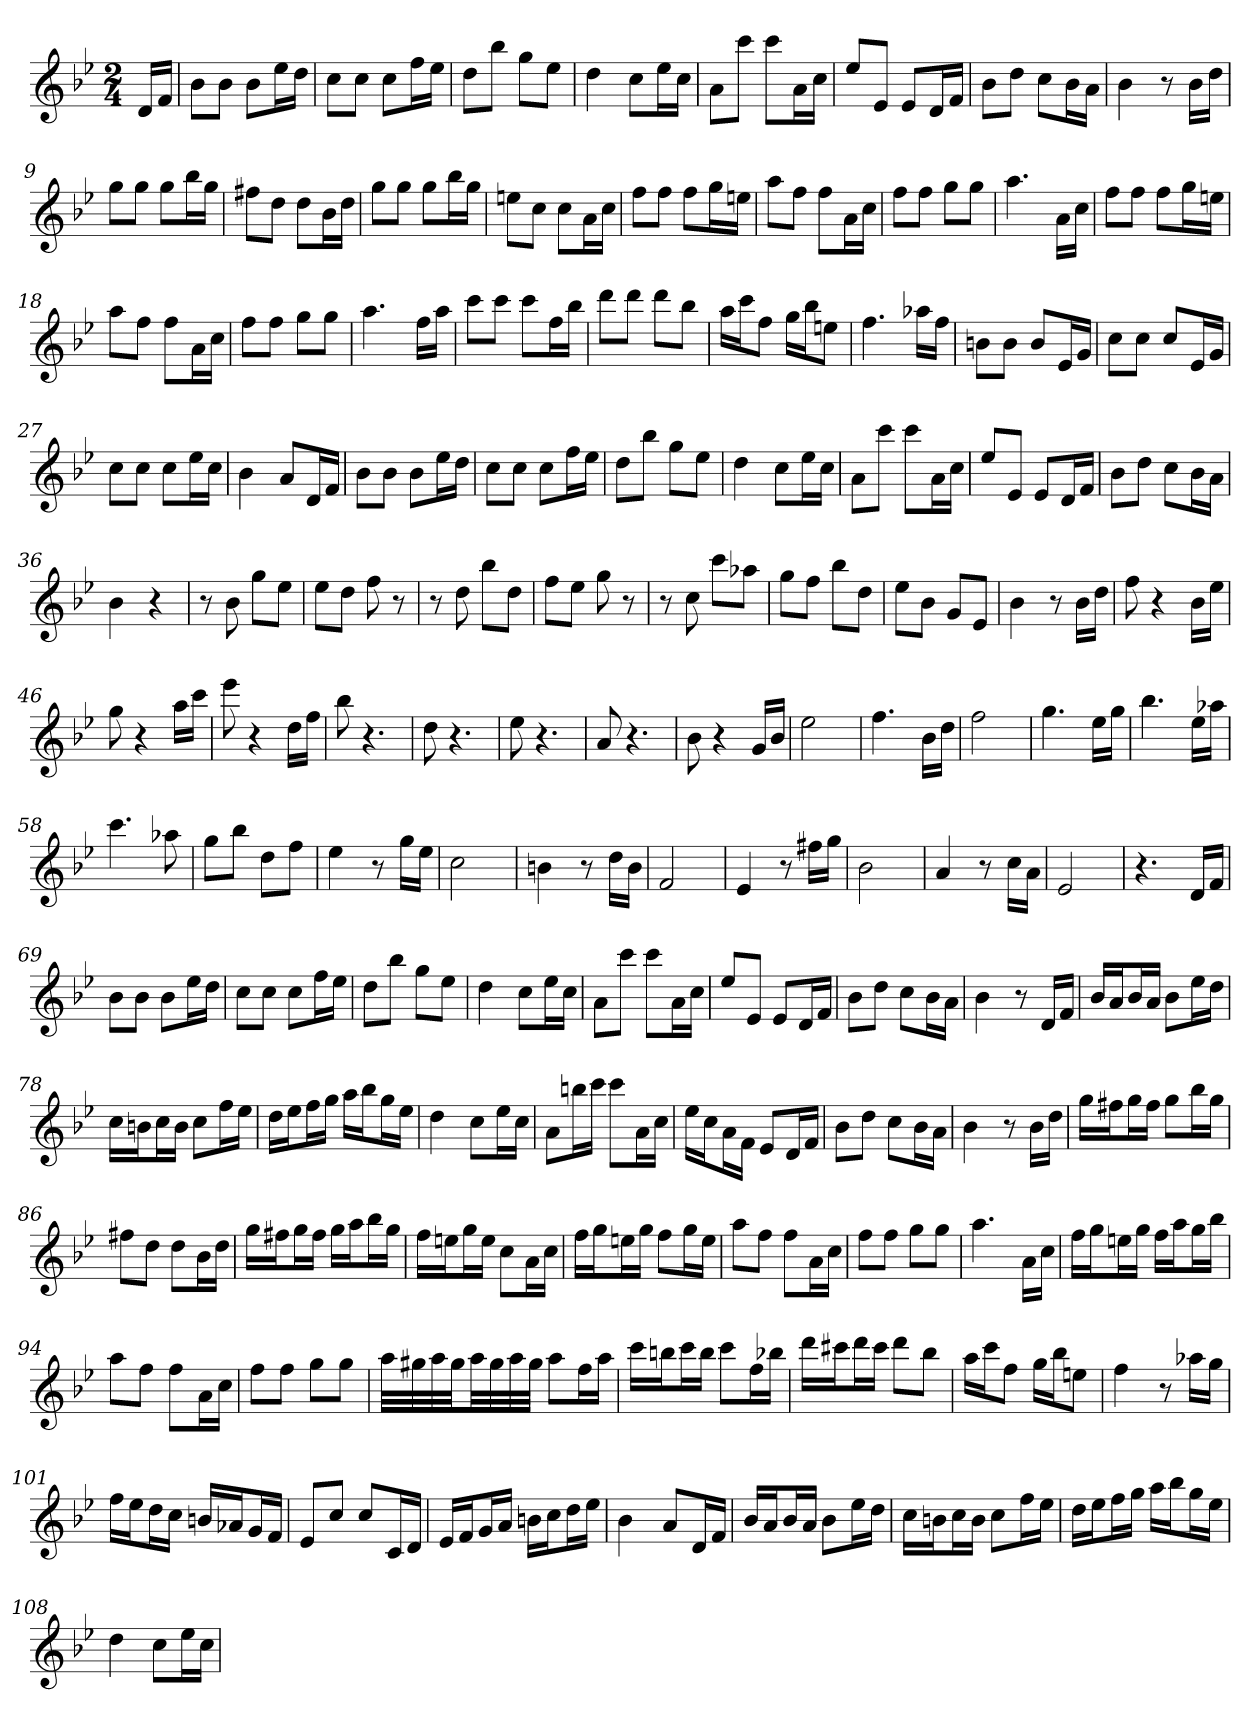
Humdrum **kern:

**kern
*part1
*staff1
*k[b-e-]
*B-:
*M2/4
=
16dLL
16fJJ
=1
8b-L
8b-J
8b-L
16ee-L
16ddJJ
=2
8ccL
8ccJ
8ccL
16ffL
16ee-JJ
=3
8ddL
8bb-J
8ggL
8ee-J
=4
4dd
8ccL
16ee-L
16ccJJ
=5
8aL
8cccJ
8cccL
16aL
16ccJJ
=6
8ee-L
8e-J
8e-L
16dL
16fJJ
=7
8b-L
8ddJ
8ccL
16b-L
16aJJ
=8
4b-
8r
16b-LL
16ddJJ
=9
8ggL
8ggJ
8ggL
16bb-L
16ggJJ
=10
8ff#XL
8ddJ
8ddL
16b-L
16ddJJ
=11
8ggL
8ggJ
8ggL
16bb-L
16ggJJ
=12
8eenL
8ccJ
8ccL
16aL
16ccJJ
=13
8ffL
8ffJ
8ffL
16ggL
16eenJJ
=14
8aaL
8ffJ
8ffL
16aL
16ccJJ
=15
8ffL
8ffJ
8ggL
8ggJ
=16
4.aa
16aLL
16ccJJ
=17
8ffL
8ffJ
8ffL
16ggL
16eenJJ
=18
8aaL
8ffJ
8ffL
16aL
16ccJJ
=19
8ffL
8ffJ
8ggL
8ggJ
=20
4.aa
16ffLL
16aaJJ
=21
8cccL
8cccJ
8cccL
16ffL
16bb-JJ
=22
8dddL
8dddJ
8dddL
8bb-J
=23
16aaLL
16cccJ
8ffJ
16ggLL
16bb-J
8eenJ
=24
4.ff
16aa-XLL
16ffJJ
=25
8bnL
8bJ
8bL
16e-L
16gJJ
=26
8ccL
8ccJ
8ccL
16e-L
16gJJ
=27
8ccL
8ccJ
8ccL
16ee-L
16ccJJ
=28
4b-
8aL
16dL
16fJJ
=29
8b-L
8b-J
8b-L
16ee-L
16ddJJ
=30
8ccL
8ccJ
8ccL
16ffL
16ee-JJ
=31
8ddL
8bb-J
8ggL
8ee-J
=32
4dd
8ccL
16ee-L
16ccJJ
=33
8aL
8cccJ
8cccL
16aL
16ccJJ
=34
8ee-L
8e-J
8e-L
16dL
16fJJ
=35
8b-L
8ddJ
8ccL
16b-L
16aJJ
=36
4b-
4r
=37
8r
8b-
8ggL
8ee-J
=38
8ee-L
8ddJ
8ff
8r
=39
8r
8dd
8bb-L
8ddJ
=40
8ffL
8ee-J
8gg
8r
=41
8r
8cc
8cccL
8aa-XJ
=42
8ggL
8ffJ
8bb-L
8ddJ
=43
8ee-L
8b-J
8gL
8e-J
=44
4b-
8r
16b-LL
16ddJJ
=45
8ff
4r
16b-LL
16ee-JJ
=46
8gg
4r
16aaLL
16cccJJ
=47
8eee-
4r
16ddLL
16ffJJ
=48
8bb-
4.r
=49
8dd
4.r
=50
8ee-
4.r
=51
8a
4.r
=52
8b-
4r
16gLL
16b-JJ
=53
2ee-
=54
4.ff
16b-LL
16ddJJ
=55
2ff
=56
4.gg
16ee-LL
16ggJJ
=57
4.bb-
16ee-LL
16aa-XJJ
=58
4.ccc
8aa-X
=59
8ggL
8bb-J
8ddL
8ffJ
=60
4ee-
8r
16ggLL
16ee-JJ
=61
2cc
=62
4bn
8r
16ddLL
16bJJ
=63
2f
=64
4e-
8r
16ff#XLL
16ggJJ
=65
2b-
=66
4a
8r
16ccLL
16aJJ
=67
2e-
=68
4.r
16dLL
16fJJ
=69
8b-L
8b-J
8b-L
16ee-L
16ddJJ
=70
8ccL
8ccJ
8ccL
16ffL
16ee-JJ
=71
8ddL
8bb-J
8ggL
8ee-J
=72
4dd
8ccL
16ee-L
16ccJJ
=73
8aL
8cccJ
8cccL
16aL
16ccJJ
=74
8ee-L
8e-J
8e-L
16dL
16fJJ
=75
8b-L
8ddJ
8ccL
16b-L
16aJJ
=76
4b-
8r
16dLL
16fJJ
=77
16b-LL
16aJ
16b-L
16aJJ
8b-L
16ee-L
16ddJJ
=78
16ccLL
16bnJ
16ccL
16bJJ
8ccL
16ffL
16ee-JJ
=79
16ddLL
16ee-J
16ffL
16ggJJ
16aaLL
16bb-J
16ggL
16ee-JJ
=80
4dd
8ccL
16ee-L
16ccJJ
=81
8aL
16bbnL
16cccJJ
8cccL
16aL
16ccJJ
=82
16ee-LL
16ccJ
16aL
16fJJ
8e-L
16dL
16fJJ
=83
8b-L
8ddJ
8ccL
16b-L
16aJJ
=84
4b-
8r
16b-LL
16ddJJ
=85
16ggLL
16ff#XJ
16ggL
16ff#JJ
8ggL
16bb-L
16ggJJ
=86
8ff#XL
8ddJ
8ddL
16b-L
16ddJJ
=87
16ggLL
16ff#XJ
16ggL
16ff#JJ
16ggLL
16aaJ
16bb-L
16ggJJ
=88
16ffLL
16eenJ
16ggL
16eeJJ
8ccL
16aL
16ccJJ
=89
16ffLL
16ggJ
16eenL
16ggJJ
8ffL
16ggL
16eeJJ
=90
8aaL
8ffJ
8ffL
16aL
16ccJJ
=91
8ffL
8ffJ
8ggL
8ggJ
=92
4.aa
16aLL
16ccJJ
=93
16ffLL
16ggJ
16eenL
16ggJJ
16ffLL
16aaJ
16ggL
16bb-JJ
=94
8aaL
8ffJ
8ffL
16aL
16ccJJ
=95
8ffL
8ffJ
8ggL
8ggJ
=96
32aaLLL
32gg#X
32aa
32gg#JJ
32aaLL
32gg#
32aa
32gg#JJJ
8aaL
16ffL
16aaJJ
=97
16cccLL
16bbnJ
16cccL
16bbJJ
8cccL
16ffL
16bb-XJJ
=98
16dddLL
16ccc#XJ
16dddL
16ccc#JJ
8dddL
8bb-J
=99
16aaLL
16cccJ
8ffJ
16ggLL
16bb-J
8eenJ
=100
4ff
8r
16aa-XLL
16ggJJ
=101
16ffLL
16ee-J
16ddL
16ccJJ
16bnLL
16a-XJ
16gL
16fJJ
=102
8e-L
8ccJ
8ccL
16cL
16dJJ
=103
16e-LL
16fJ
16gL
16aJJ
16bnLL
16ccJ
16ddL
16ee-JJ
=104
4b-
8aL
16dL
16fJJ
=105
16b-LL
16aJ
16b-L
16aJJ
8b-L
16ee-L
16ddJJ
=106
16ccLL
16bnJ
16ccL
16bJJ
8ccL
16ffL
16ee-JJ
=107
16ddLL
16ee-J
16ffL
16ggJJ
16aaLL
16bb-J
16ggL
16ee-JJ
=108
4dd
8ccL
16ee-L
16ccJJ
=
*-
